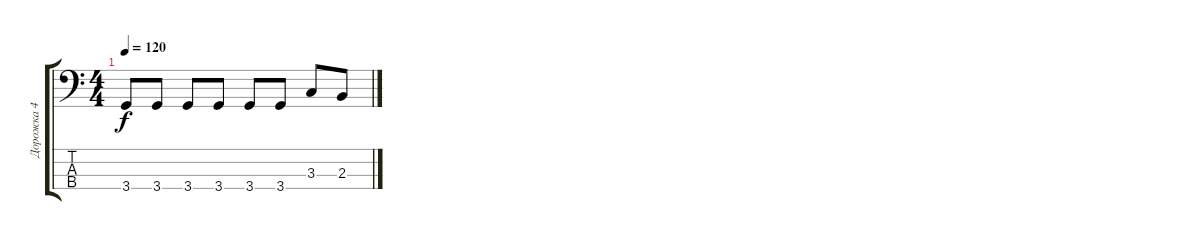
\track ("Дорожка 4" "Дорожка 4") {instrument electricbassfinger}
\staff {score tabs}
\tuning (G2 D2 A1 E1) {hide}
\ts (4 4)
\tempo 120
\clef f4
\ks c
3.4.8{dy f} 3.4.8 3.4.8 3.4.8 3.4.8 3.4.8 3.3.8 2.3.8
